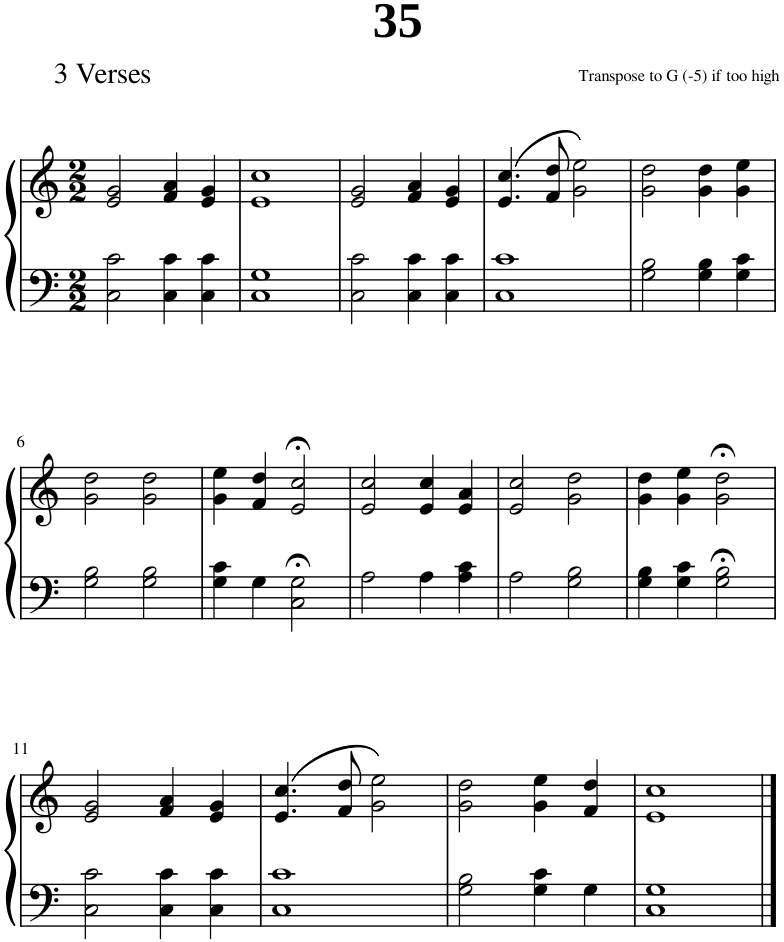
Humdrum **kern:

**kern	**kern
*part1	*part1
*staff2	*staff1
*I"Piano	*
*I'Pno.	*
*clefF4	*clefG2
*k[]	*k[]
*M2/2	*M2/2
=1	=1
2C\ 2c\	2e/ 2g/
4C\ 4c\	4f/ 4a/
4C\ 4c\	4e/ 4g/
=2	=2
1C 1G	1e 1cc
=3	=3
2C\ 2c\	2e/ 2g/
4C\ 4c\	4f/ 4a/
4C\ 4c\	4e/ 4g/
=4	=4
1C 1c	(4.e/ 4.cc/
.	8f/ 8dd/
.	2g\ 2ee\)
=5	=5
2G\ 2B\	2g\ 2dd\
4G\ 4B\	4g\ 4dd\
4G\ 4c\	4g\ 4ee\
!!LO:LB:g=z
=6	=6
2G\ 2B\	2g\ 2dd\
2G\ 2B\	2g\ 2dd\
=7	=7
4G\ 4c\	4g\ 4ee\
4G\	4f/ 4dd/
2C\;< 2G\;<	2e/;< 2cc/;<
=8	=8
2A\	2e/ 2cc/
4A\	4e/ 4cc/
4A\ 4c\	4e/ 4a/
=9	=9
2A\	2e/ 2cc/
2G\ 2B\	2g\ 2dd\
=10	=10
4G\ 4B\	4g\ 4dd\
4G\ 4c\	4g\ 4ee\
2G\;< 2B\;<	2g\;< 2dd\;<
!!LO:LB:g=z
=11	=11
2C\ 2c\	2e/ 2g/
4C\ 4c\	4f/ 4a/
4C\ 4c\	4e/ 4g/
=12	=12
1C 1c	(4.e/ 4.cc/
.	8f/ 8dd/
.	2g\ 2ee\)
=13	=13
2G\ 2B\	2g\ 2dd\
4G\ 4c\	4g\ 4ee\
4G\	4f/ 4dd/
=14	=14
1C 1G	1e 1cc
==	==
*-	*-
